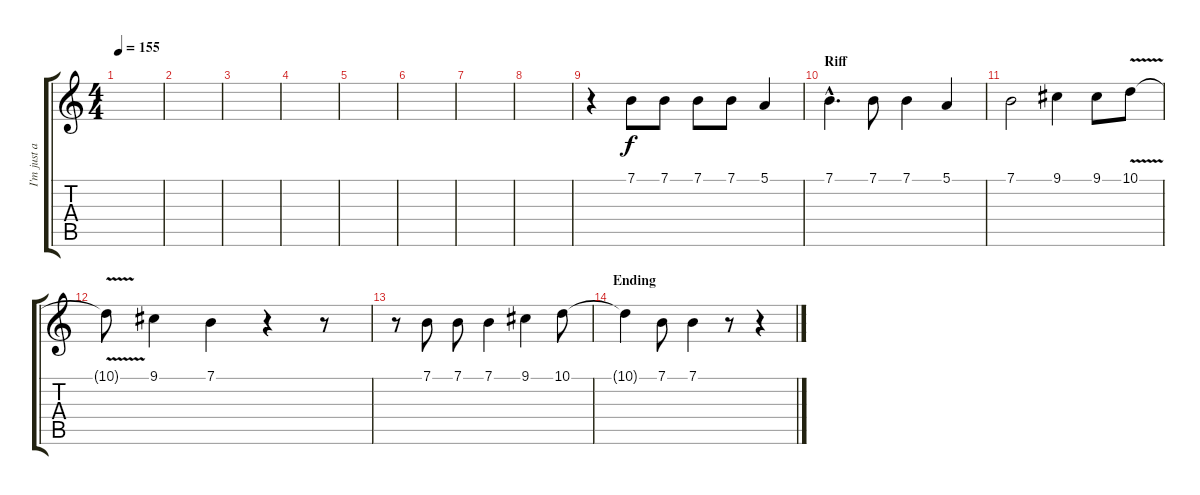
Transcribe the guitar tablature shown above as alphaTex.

\track ("I'm just a dog-eared page..." "I'm just a") {instrument lead6voice}
\staff {score tabs}
\tuning (E4 B3 G3 D3 A2 E2) {hide}
\ts (4 4)
\tempo 155
\clef g2
\ks c
|
|
|
|
|
|
|
|
r.4 7.1.8 7.1.8 7.1.8 7.1.8 5.1.4 |
\section ("" "Riff")
7.1{hac}.4{d} 7.1.8 7.1.4 5.1.4 |
7.1.2 9.1.4 9.1.8 10.1{v}.8 |
10.1{t}.8 9.1.4 7.1.4 r.4 r.8 |
r.8 7.1.8 7.1.8 7.1.4 9.1.4 10.1.8 |
\section ("" "Ending")
10.1{t}.4 7.1.8 7.1.4 r.8 r.4
